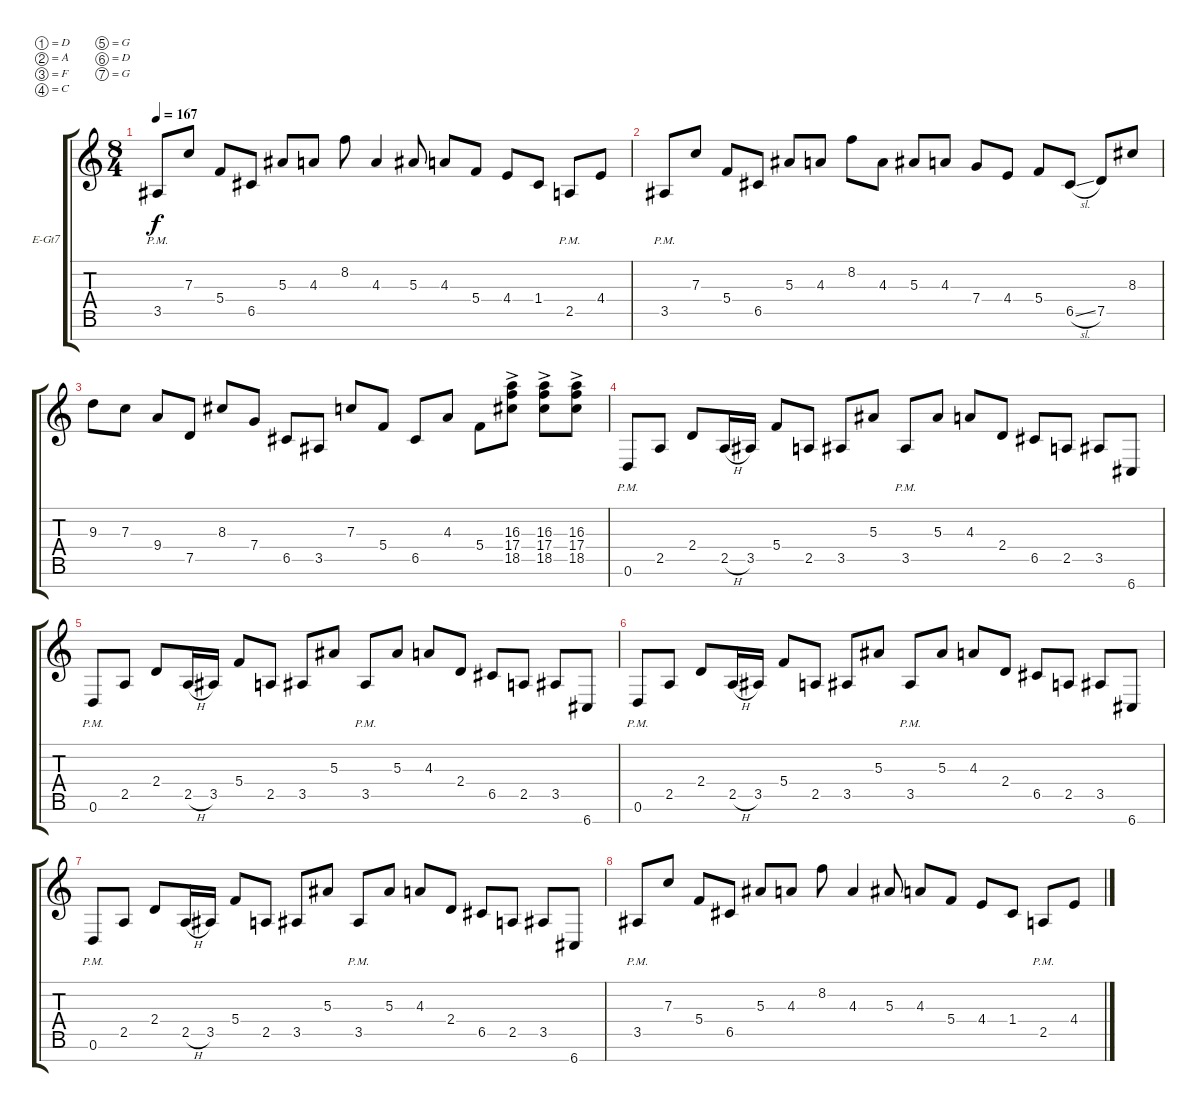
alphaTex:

\defaultSystemsLayout 4
\bracketExtendMode groupsimilarinstruments
\firstSystemTrackNameOrientation horizontal
\otherSystemsTrackNameOrientation horizontal
\track ("Adesola" "E-Gt7") {instrument distortionguitar}
\staff {score tabs}
\tuning (D4 A3 F3 C3 G2 D2 G1)
\ts (8 4)
\tempo 167
\clef g2
\ks c
3.5{pm}.8{dy f} 7.3.8 5.4.8 6.5.8 5.3.8 4.3.8 8.2.8 4.3.4 5.3.8 4.3.8 5.4.8 4.4.8 1.4.8 2.5{pm}.8 4.4.8 |
3.5{pm}.8 7.3.8 5.4.8 6.5.8 5.3.8 4.3.8 8.2.8 4.3.8 5.3.8 4.3.8 7.4.8 4.4.8 5.4.8 6.5{sl}.8 7.5.8 8.3.8 |
9.3.8 7.3.8 9.4.8 7.5.8 8.3.8 7.4.8 6.5.8 3.5.8 7.3.8 5.4.8 6.5.8 4.3.8 5.4.8 (16.3{ac} 17.4{ac} 18.5{ac}).8 (18.5{ac} 17.4{ac} 16.3{ac}).8 (16.3{ac} 17.4{ac} 18.5{ac}).8 |
0.6{pm}.8 2.5.8 2.4.8 2.5{h}.16 3.5.16 5.4.8 2.5.8 3.5.8 5.3.8 3.5{pm}.8 5.3.8 4.3.8 2.4.8 6.5.8 2.5.8 3.5.8 6.7.8 |
0.6{pm}.8 2.5.8 2.4.8 2.5{h}.16 3.5.16 5.4.8 2.5.8 3.5.8 5.3.8 3.5{pm}.8 5.3.8 4.3.8 2.4.8 6.5.8 2.5.8 3.5.8 6.7.8 |
0.6{pm}.8 2.5.8 2.4.8 2.5{h}.16 3.5.16 5.4.8 2.5.8 3.5.8 5.3.8 3.5{pm}.8 5.3.8 4.3.8 2.4.8 6.5.8 2.5.8 3.5.8 6.7.8 |
0.6{pm}.8 2.5.8 2.4.8 2.5{h}.16 3.5.16 5.4.8 2.5.8 3.5.8 5.3.8 3.5{pm}.8 5.3.8 4.3.8 2.4.8 6.5.8 2.5.8 3.5.8 6.7.8 |
3.5{pm}.8 7.3.8 5.4.8 6.5.8 5.3.8 4.3.8 8.2.8 4.3.4 5.3.8 4.3.8 5.4.8 4.4.8 1.4.8 2.5{pm}.8 4.4.8
